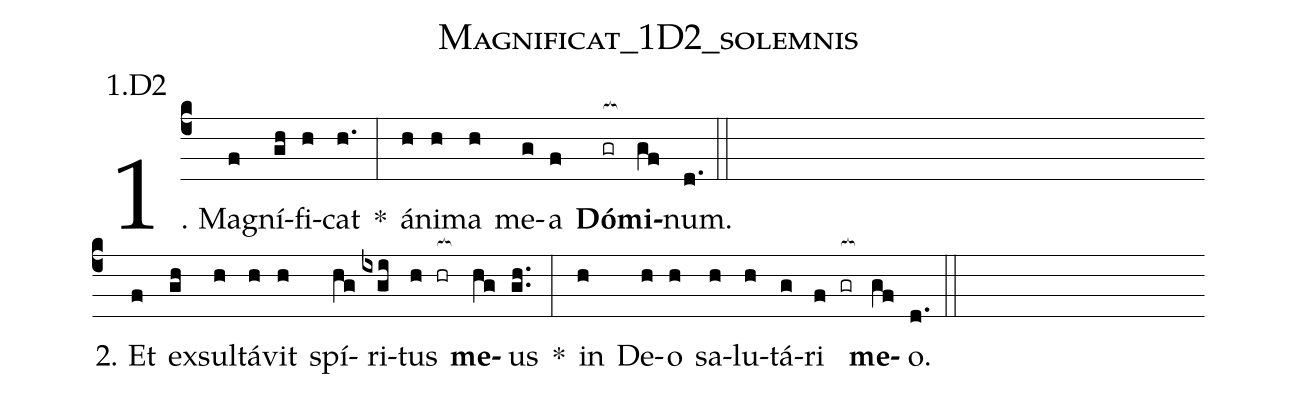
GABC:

name: Magnificat_1D2_solemnis;
annotation: 1.D2;
%%
(c4)1. Ma(f)gní(gh)fi(h)cat(h.) *(:) á(h)ni(h)ma(h) me(g)a(f) <b>Dó</b>(gr[ocb:1{])<b>mi</b>(gf[ocb:0}])num.(d.) (::) (Z-)
2. Et(f) ex(gh)sul(h)tá(h)vit(h) spí(hg)ri(ixgi)tus(h hr[ocb:1{]) <b>me</b>(hg[ocb:0}])us(gh..) *(:) in(h) De(h)o(h) sa(h)lu(h)tá(g)ri(f gr[ocb:1{]) <b>me</b>(gf[ocb:0}])o.(d.) (::)


%E(h) u(h) o(g) u(f) a(gf) e.(d.) (::)
